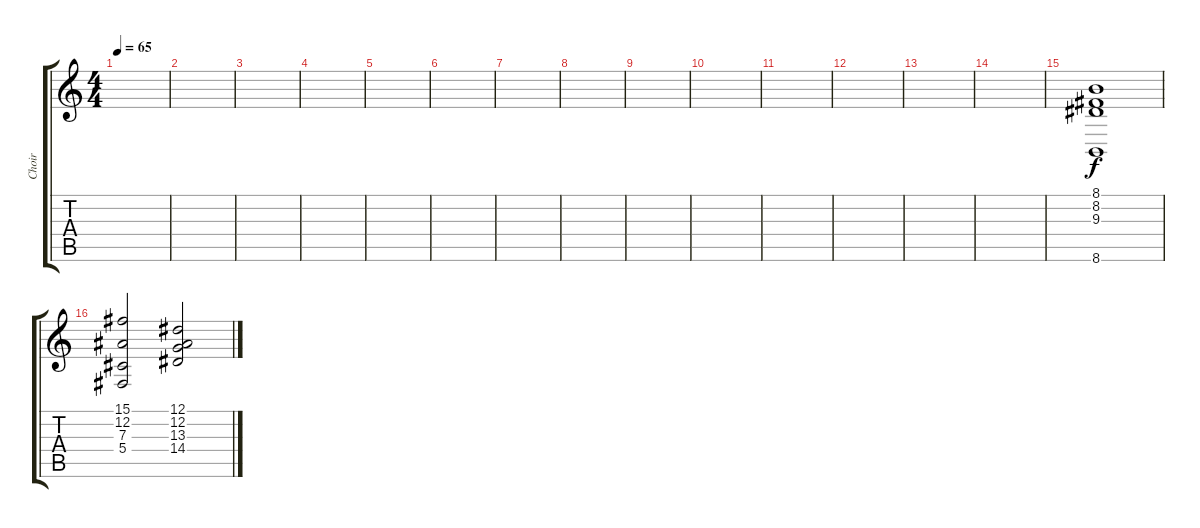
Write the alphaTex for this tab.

\track ("Choir" "Choir") {instrument choiraahs}
\staff {score tabs}
\tuning (Eb4 Bb3 Gb3 Db3 Ab2 Eb2) {hide}
\ts (4 4)
\tempo 65
\clef g2
\ks c
|
|
|
|
|
|
|
|
|
|
|
|
|
|
(8.1 8.2 9.3 8.6).1 |
(15.1 12.2 7.3 5.4).2 (12.1 12.2 13.3 14.4).2
